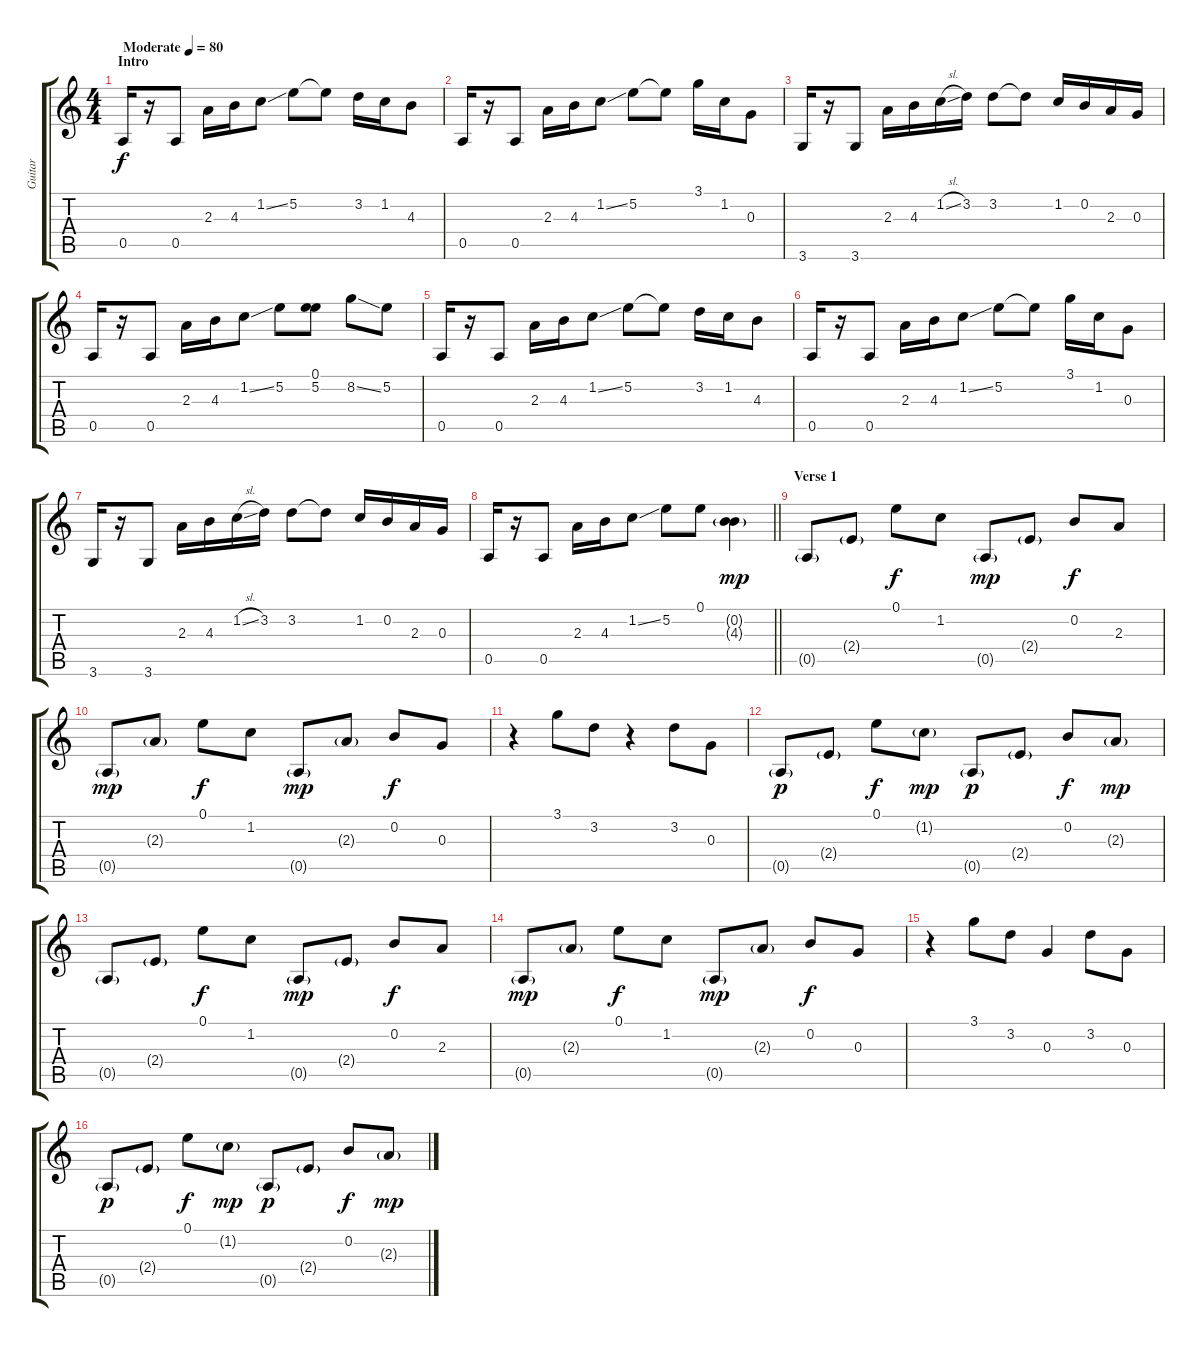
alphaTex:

\track ("Guitar" "Guitar") {instrument electricguitarclean}
\staff {score tabs}
\tuning (E4 B3 G3 D3 A2 E2) {hide}
\ts (4 4)
\section ("" "Intro")
\tempo (80 "Moderate")
\clef g2
\ks c
0.5.16{dy f instrument electricguitarclean} r.16 0.5.8 2.3.16 4.3.16 1.2{ss}.8 5.2.8 5.2{t}.8 3.2.16 1.2.16 4.3.8 |
0.5.16 r.16 0.5.8 2.3.16 4.3.16 1.2{ss}.8 5.2.8 5.2{t}.8 3.1.16 1.2.16 0.3.8 |
3.6.16 r.16 3.6.8 2.3.16 4.3.16 1.2{sl}.16 3.2.16 3.2.8 3.2{t}.8 1.2.16 0.2.16 2.3.16 0.3.16 |
0.5.16 r.16 0.5.8 2.3.16 4.3.16 1.2{ss}.8 5.2.8 (0.1 5.2).8 8.2{ss}.8 5.2.8 |
0.5.16 r.16 0.5.8 2.3.16 4.3.16 1.2{ss}.8 5.2.8 5.2{t}.8 3.2.16 1.2.16 4.3.8 |
0.5.16 r.16 0.5.8 2.3.16 4.3.16 1.2{ss}.8 5.2.8 5.2{t}.8 3.1.16 1.2.16 0.3.8 |
3.6.16 r.16 3.6.8 2.3.16 4.3.16 1.2{sl}.16 3.2.16 3.2.8 3.2{t}.8 1.2.16 0.2.16 2.3.16 0.3.16 |
\barLineRight lightlight
0.5.16 r.16 0.5.8 2.3.16 4.3.16 1.2{ss}.8 5.2.8 0.1.8 (0.2{g} 4.3{g}).4{dy mp} |
\section ("" "Verse 1")
0.5{g}.8 2.4{g}.8 0.1.8{dy f} 1.2.8 0.5{g}.8{dy mp} 2.4{g}.8 0.2.8{dy f} 2.3.8 |
0.5{g}.8{dy mp} 2.3{g}.8 0.1.8{dy f} 1.2.8 0.5{g}.8{dy mp} 2.3{g}.8 0.2.8{dy f} 0.3.8 |
r.4 3.1.8 3.2.8 r.4 3.2.8 0.3.8 |
0.5{g}.8{dy p} 2.4{g}.8 0.1.8{dy f} 1.2{g}.8{dy mp} 0.5{g}.8{dy p} 2.4{g}.8 0.2.8{dy f} 2.3{g}.8{dy mp} |
0.5{g}.8 2.4{g}.8 0.1.8{dy f} 1.2.8 0.5{g}.8{dy mp} 2.4{g}.8 0.2.8{dy f} 2.3.8 |
0.5{g}.8{dy mp} 2.3{g}.8 0.1.8{dy f} 1.2.8 0.5{g}.8{dy mp} 2.3{g}.8 0.2.8{dy f} 0.3.8 |
r.4 3.1.8 3.2.8 0.3.4 3.2.8 0.3.8 |
0.5{g}.8{dy p} 2.4{g}.8 0.1.8{dy f} 1.2{g}.8{dy mp} 0.5{g}.8{dy p} 2.4{g}.8 0.2.8{dy f} 2.3{g}.8{dy mp}
